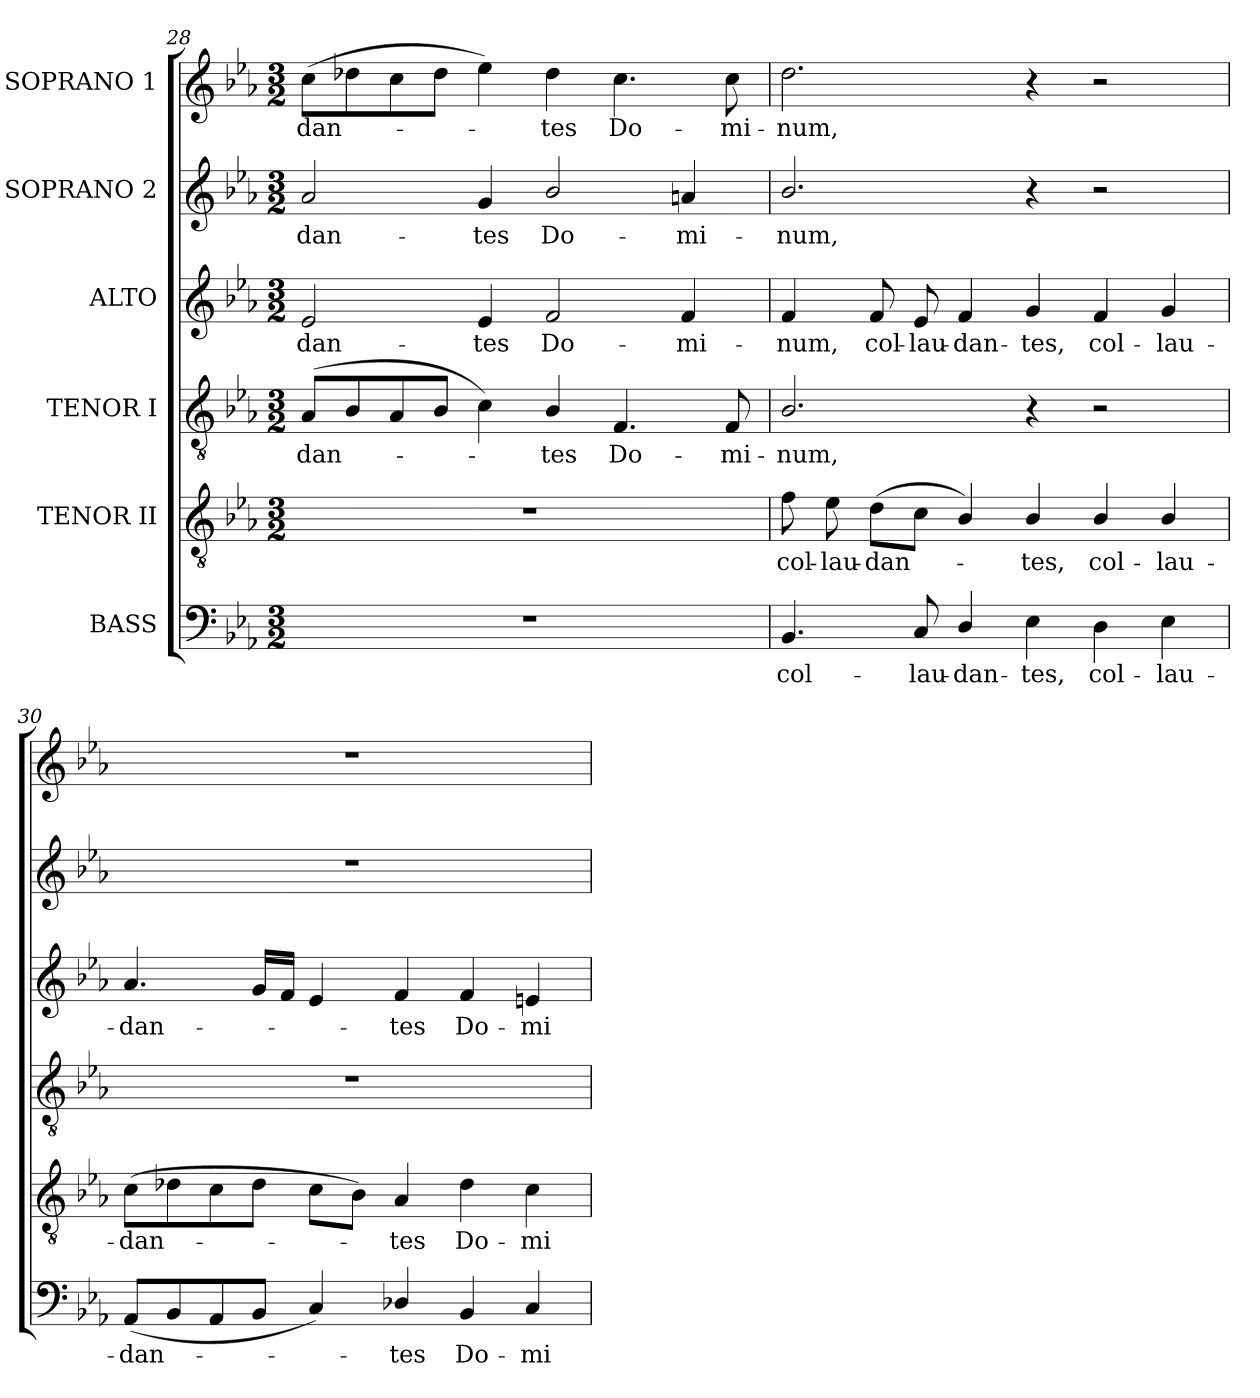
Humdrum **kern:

**kern	**text	**kern	**text	**kern	**text	**kern	**text	**kern	**text	**kern	**text
*part6	*part6	*part5	*part5	*part4	*part4	*part3	*part3	*part2	*part2	*part1	*part1
*staff6	*staff6	*staff5	*staff5	*staff4	*staff4	*staff3	*staff3	*staff2	*staff2	*staff1	*staff1
*I"BASS	*	*I"TENOR II	*	*I"TENOR I	*	*I"ALTO	*	*I"SOPRANO 2	*	*I"SOPRANO 1	*
*clefF4	*	*clefGv2	*	*clefGv2	*	*clefG2	*	*clefG2	*	*clefG2	*
*	*	*ITrd7c12	*	*ITrd7c12	*	*	*	*	*	*	*
*k[b-e-a-]	*	*k[b-e-a-]	*	*k[b-e-a-]	*	*k[b-e-a-]	*	*k[b-e-a-]	*	*k[b-e-a-]	*
*E-:	*	*E-:	*	*E-:	*	*E-:	*	*E-:	*	*E-:	*
*M3/2	*	*M3/2	*	*M3/2	*	*M3/2	*	*M3/2	*	*M3/2	*
=28	=28	=28	=28	=28	=28	=28	=28	=28	=28	=28	=28
!LO:N:vis=1	!	!LO:N:vis=1	!	!	!	!	!	!	!	!	!
!	!	!	!	!	!LO:LY:b:color=#000000	!	!	!	!	!	!
!	!	!	!	!	!	!	!LO:LY:b:color=#000000	!	!	!	!
!	!	!	!	!	!	!	!	!	!LO:LY:b:color=#000000	!	!
!	!	!	!	!	!	!	!	!	!	!	!LO:LY:b:color=#000000
1.r	.	1.r	.	(8AA-i/L	-dan-	2e-i/	-dan-	2a-i/	-dan-	(8cci\L	-dan-
.	.	.	.	8BB-i/	.	.	.	.	.	8dd-Xi\	.
.	.	.	.	8AA-i/	.	.	.	.	.	8cci\	.
.	.	.	.	8BB-i/J	.	.	.	.	.	8dd-i\J	.
!	!	!	!	!	!	!	!LO:LY:b:color=#000000	!	!	!	!
!	!	!	!	!	!	!	!	!	!LO:LY:b:color=#000000	!	!
.	.	.	.	4Ci\)	.	4e-i/	-tes	4gi/	-tes	4ee-i\)	.
!	!	!	!	!	!LO:LY:b:color=#000000	!	!	!	!	!	!
!	!	!	!	!	!	!	!LO:LY:b:color=#000000	!	!	!	!
!	!	!	!	!	!	!	!	!	!LO:LY:b:color=#000000	!	!
!	!	!	!	!	!	!	!	!	!	!	!LO:LY:b:color=#000000
.	.	.	.	4BB-i/	-tes	2fi/	Do-	2b-i/	Do-	4dd-i\	-tes
!	!	!	!	!	!LO:LY:b:color=#000000	!	!	!	!	!	!
!	!	!	!	!	!	!	!	!	!	!	!LO:LY:b:color=#000000
.	.	.	.	4.FFi/	Do-	.	.	.	.	4.cci\	Do-
!	!	!	!	!	!	!	!LO:LY:b:color=#000000	!	!	!	!
!	!	!	!	!	!	!	!	!	!LO:LY:b:color=#000000	!	!
.	.	.	.	.	.	4fi/	-mi-	4ani/	-mi-	.	.
!	!	!	!	!	!LO:LY:b:color=#000000	!	!	!	!	!	!
!	!	!	!	!	!	!	!	!	!	!	!LO:LY:b:color=#000000
.	.	.	.	8FFi/	-mi-	.	.	.	.	8cci\	-mi-
!!LO:PB:g=z
=29	=29	=29	=29	=29	=29	=29	=29	=29	=29	=29	=29
!	!LO:LY:b:color=#000000	!	!	!	!	!	!	!	!	!	!
!	!	!	!LO:LY:b:color=#000000	!	!	!	!	!	!	!	!
!	!	!	!	!	!LO:LY:b:color=#000000	!	!	!	!	!	!
!	!	!	!	!	!	!	!LO:LY:b:color=#000000	!	!	!	!
!	!	!	!	!	!	!	!	!	!LO:LY:b:color=#000000	!	!
!	!	!	!	!	!	!	!	!	!	!	!LO:LY:b:color=#000000
4.BB-i/	col-	8Fi\	col-	2.BB-i/	-num,	4fi/	-num,	2.b-i/	-num,	2.ddi\	-num,
!	!	!	!LO:LY:b:color=#000000	!	!	!	!	!	!	!	!
.	.	8E-i\	-lau-	.	.	.	.	.	.	.	.
!	!	!	!LO:LY:b:color=#000000	!	!	!	!	!	!	!	!
!	!	!	!	!	!	!	!LO:LY:b:color=#000000	!	!	!	!
.	.	(8Di\L	-dan-	.	.	8fi/	col-	.	.	.	.
!	!LO:LY:b:color=#000000	!	!	!	!	!	!	!	!	!	!
!	!	!	!	!	!	!	!LO:LY:b:color=#000000	!	!	!	!
8Ci/	-lau-	8Ci\J	.	.	.	8e-i/	-lau-	.	.	.	.
!	!LO:LY:b:color=#000000	!	!	!	!	!	!	!	!	!	!
!	!	!	!	!	!	!	!LO:LY:b:color=#000000	!	!	!	!
4Di/	-dan-	4BB-i/)	.	.	.	4fi/	-dan-	.	.	.	.
!	!LO:LY:b:color=#000000	!	!	!	!	!	!	!	!	!	!
!	!	!	!LO:LY:b:color=#000000	!	!	!	!	!	!	!	!
!	!	!	!	!	!	!	!LO:LY:b:color=#000000	!	!	!	!
4E-i\	-tes,	4BB-i/	-tes,	4r	.	4gi/	-tes,	4r	.	4r	.
!	!LO:LY:b:color=#000000	!	!	!	!	!	!	!	!	!	!
!	!	!	!LO:LY:b:color=#000000	!	!	!	!	!	!	!	!
!	!	!	!	!	!	!	!LO:LY:b:color=#000000	!	!	!	!
4Di\	col-	4BB-i/	col-	2r	.	4fi/	col-	2r	.	2r	.
!	!LO:LY:b:color=#000000	!	!	!	!	!	!	!	!	!	!
!	!	!	!LO:LY:b:color=#000000	!	!	!	!	!	!	!	!
!	!	!	!	!	!	!	!LO:LY:b:color=#000000	!	!	!	!
4E-i\	-lau-	4BB-i/	-lau-	.	.	4gi/	-lau-	.	.	.	.
=30	=30	=30	=30	=30	=30	=30	=30	=30	=30	=30	=30
!	!LO:LY:b:color=#000000	!	!	!	!	!	!	!	!	!	!
!	!	!	!LO:LY:b:color=#000000	!LO:N:vis=1	!	!	!	!	!	!	!
!	!	!	!	!	!	!	!LO:LY:b:color=#000000	!LO:N:vis=1	!	!LO:N:vis=1	!
(8AA-i/L	-dan-	(8Ci\L	-dan-	1.r	.	4.a-i/	-dan-	1.r	.	1.r	.
8BB-i/	.	8D-Xi\	.	.	.	.	.	.	.	.	.
8AA-i/	.	8Ci\	.	.	.	.	.	.	.	.	.
8BB-i/J	.	8D-i\J	.	.	.	16gi/LL	.	.	.	.	.
.	.	.	.	.	.	16fi/JJ	.	.	.	.	.
4Ci/)	.	8Ci\L	.	.	.	4e-i/	.	.	.	.	.
.	.	8BB-i\J)	.	.	.	.	.	.	.	.	.
!	!LO:LY:b:color=#000000	!	!	!	!	!	!	!	!	!	!
!	!	!	!LO:LY:b:color=#000000	!	!	!	!	!	!	!	!
!	!	!	!	!	!	!	!LO:LY:b:color=#000000	!	!	!	!
4D-Xi/	-tes	4AA-i/	-tes	.	.	4fi/	-tes	.	.	.	.
!	!LO:LY:b:color=#000000	!	!	!	!	!	!	!	!	!	!
!	!	!	!LO:LY:b:color=#000000	!	!	!	!	!	!	!	!
!	!	!	!	!	!	!	!LO:LY:b:color=#000000	!	!	!	!
4BB-i/	Do-	4D-i\	Do-	.	.	4fi/	Do-	.	.	.	.
!	!LO:LY:b:color=#000000	!	!	!	!	!	!	!	!	!	!
!	!	!	!LO:LY:b:color=#000000	!	!	!	!	!	!	!	!
!	!	!	!	!	!	!	!LO:LY:b:color=#000000	!	!	!	!
4Ci/	-mi-	4Ci\	-mi-	.	.	4eni/	-mi-	.	.	.	.
=	=	=	=	=	=	=	=	=	=	=	=
*-	*-	*-	*-	*-	*-	*-	*-	*-	*-	*-	*-
